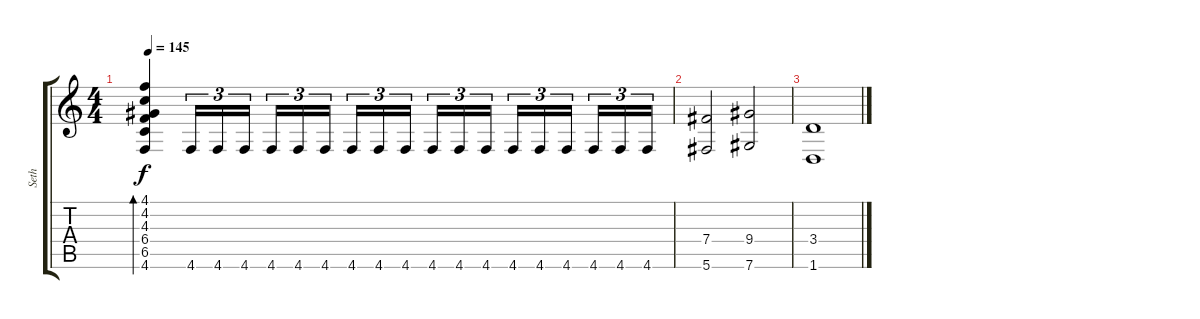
\track ("Seth" "Seth") {instrument distortionguitar}
\staff {score tabs}
\tuning (Db4 Ab3 E3 B2 Gb2 Db2) {hide}
\ts (4 4)
\tempo 145
\clef g2
\ks c
(4.1 4.2 4.3 6.4 6.5 4.6).4{bd 120 dy f} 4.6.16{tu (3 2)} 4.6.16{tu (3 2)} 4.6.16{tu (3 2) beam splitsecondary} 4.6.16{tu (3 2)} 4.6.16{tu (3 2)} 4.6.16{tu (3 2)} 4.6.16{tu (3 2)} 4.6.16{tu (3 2)} 4.6.16{tu (3 2) beam splitsecondary} 4.6.16{tu (3 2)} 4.6.16{tu (3 2)} 4.6.16{tu (3 2)} 4.6.16{tu (3 2)} 4.6.16{tu (3 2)} 4.6.16{tu (3 2) beam splitsecondary} 4.6.16{tu (3 2)} 4.6.16{tu (3 2)} 4.6.16{tu (3 2)} |
(7.4 5.6).2 (9.4 7.6).2 |
(3.4 1.6).1
